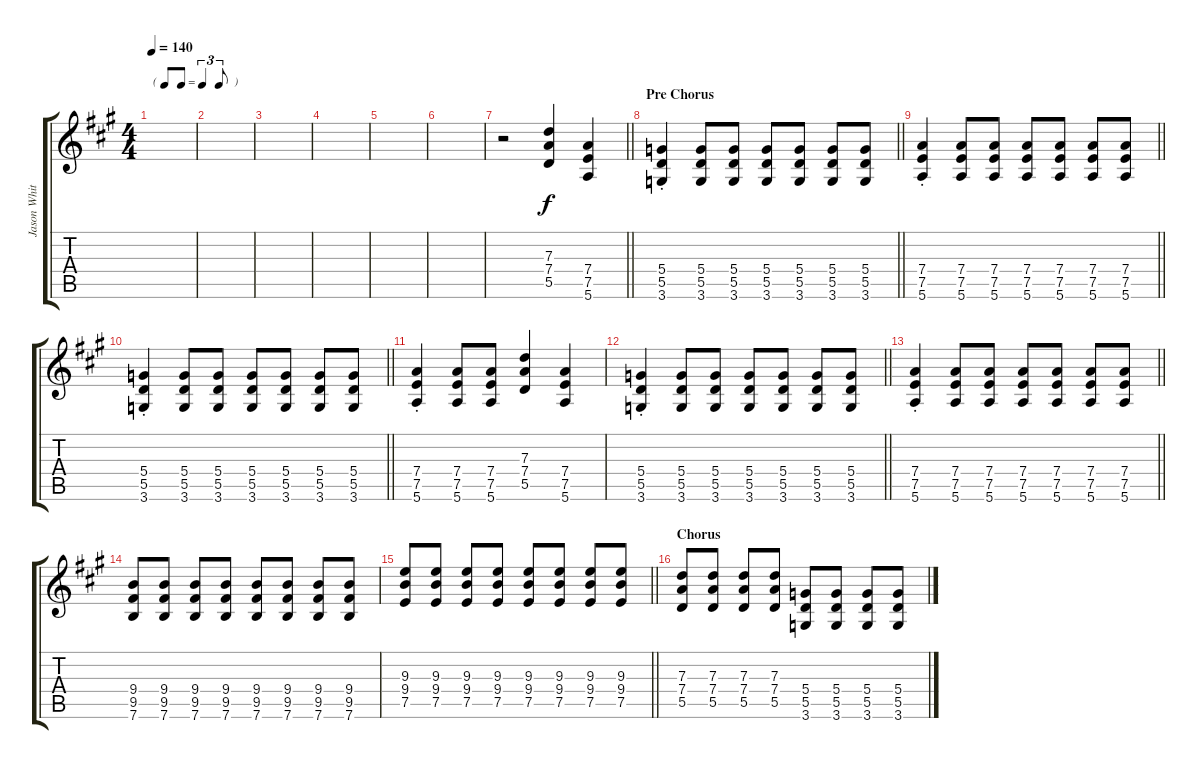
\track ("Jason White (Lead Guitar)" "Jason Whit") {instrument distortionguitar}
\staff {score tabs}
\tuning (E4 B3 G3 D3 A2 E2) {hide}
\ts (4 4)
\tf triplet8th
\tempo 140
\clef g2
\ks a
|
|
|
|
|
|
\barLineRight lightlight
r.2 (7.3 7.4 5.5).4 (7.4 7.5 5.6).4 |
\section ("" "Pre Chorus")
\barLineRight lightlight
(5.4{st} 5.5{st} 3.6{st}).4 (5.4 5.5 3.6).8 (5.4 5.5 3.6).8 (5.4 5.5 3.6).8 (5.4 5.5 3.6).8 (5.4 5.5 3.6).8 (5.4 5.5 3.6).8 |
\barLineRight lightlight
(7.4{st} 7.5{st} 5.6{st}).4 (7.4 7.5 5.6).8 (7.4 7.5 5.6).8 (7.4 7.5 5.6).8 (7.4 7.5 5.6).8 (7.4 7.5 5.6).8 (7.4 7.5 5.6).8 |
\barLineRight lightlight
(5.4{st} 5.5{st} 3.6{st}).4 (5.4 5.5 3.6).8 (5.4 5.5 3.6).8 (5.4 5.5 3.6).8 (5.4 5.5 3.6).8 (5.4 5.5 3.6).8 (5.4 5.5 3.6).8 |
(7.4{st} 7.5{st} 5.6{st}).4 (7.4 7.5 5.6).8 (7.4 7.5 5.6).8 (7.3 7.4 5.5).4 (7.4 7.5 5.6).4 |
\barLineRight lightlight
(5.4{st} 5.5{st} 3.6{st}).4 (5.4 5.5 3.6).8 (5.4 5.5 3.6).8 (5.4 5.5 3.6).8 (5.4 5.5 3.6).8 (5.4 5.5 3.6).8 (5.4 5.5 3.6).8 |
\barLineRight lightlight
(7.4{st} 7.5{st} 5.6{st}).4 (7.4 7.5 5.6).8 (7.4 7.5 5.6).8 (7.4 7.5 5.6).8 (7.4 7.5 5.6).8 (7.4 7.5 5.6).8 (7.4 7.5 5.6).8 |
(9.4 9.5 7.6).8 (9.4 9.5 7.6).8 (9.4 9.5 7.6).8 (9.4 9.5 7.6).8 (9.4 9.5 7.6).8 (9.4 9.5 7.6).8 (9.4 9.5 7.6).8 (9.4 9.5 7.6).8 |
\barLineRight lightlight
(9.3 9.4 7.5).8 (9.3 9.4 7.5).8 (9.3 9.4 7.5).8 (9.3 9.4 7.5).8 (9.3 9.4 7.5).8 (9.3 9.4 7.5).8 (9.3 9.4 7.5).8 (9.3 9.4 7.5).8 |
\section ("" "Chorus")
(7.3 7.4 5.5).8 (7.3 7.4 5.5).8 (7.3 7.4 5.5).8 (7.3 7.4 5.5).8 (5.4 5.5 3.6).8 (5.4 5.5 3.6).8 (5.4 5.5 3.6).8 (5.4 5.5 3.6).8
